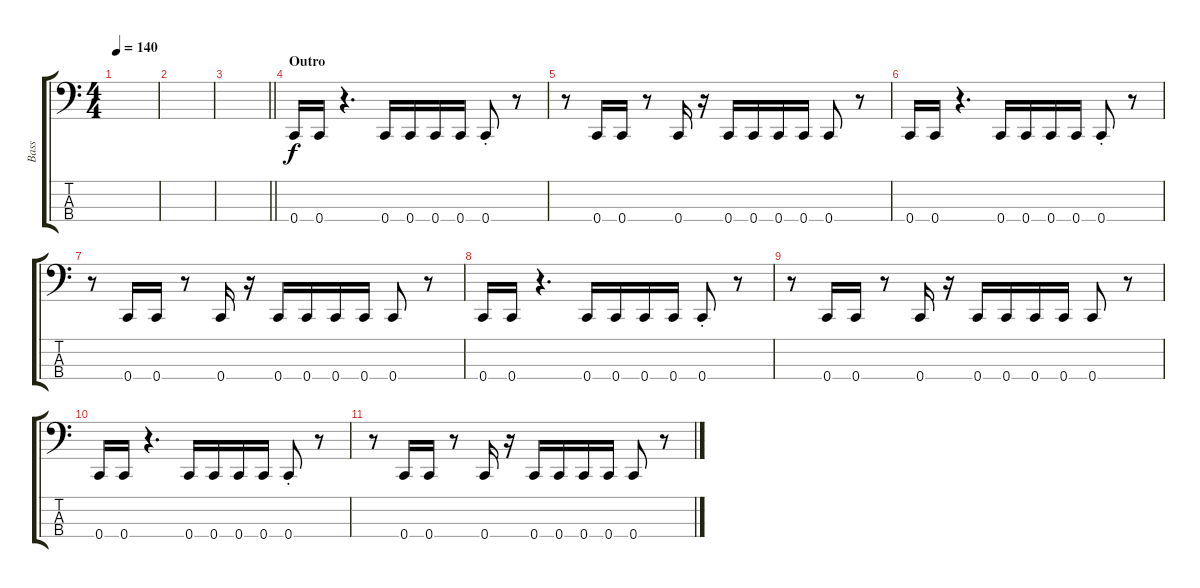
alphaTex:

\track ("Bass" "Bass") {instrument electricbasspick}
\staff {score tabs}
\tuning (F2 C2 G1 C1) {hide}
\ts (4 4)
\tempo 140
\clef f4
\ks c
|
|
\barLineRight lightlight
|
\section ("" "Outro")
0.4.16 0.4.16 r.4{d} 0.4.16 0.4.16 0.4.16 0.4.16 0.4{st}.8 r.8 |
r.8 0.4.16 0.4.16 r.8 0.4.16 r.16 0.4.16 0.4.16 0.4.16 0.4.16 0.4.8 r.8 |
0.4.16 0.4.16 r.4{d} 0.4.16 0.4.16 0.4.16 0.4.16 0.4{st}.8 r.8 |
r.8 0.4.16 0.4.16 r.8 0.4.16 r.16 0.4.16 0.4.16 0.4.16 0.4.16 0.4.8 r.8 |
0.4.16 0.4.16 r.4{d} 0.4.16 0.4.16 0.4.16 0.4.16 0.4{st}.8 r.8 |
r.8 0.4.16 0.4.16 r.8 0.4.16 r.16 0.4.16 0.4.16 0.4.16 0.4.16 0.4.8 r.8 |
0.4.16 0.4.16 r.4{d} 0.4.16 0.4.16 0.4.16 0.4.16 0.4{st}.8 r.8 |
r.8 0.4.16 0.4.16 r.8 0.4.16 r.16 0.4.16 0.4.16 0.4.16 0.4.16 0.4.8 r.8
